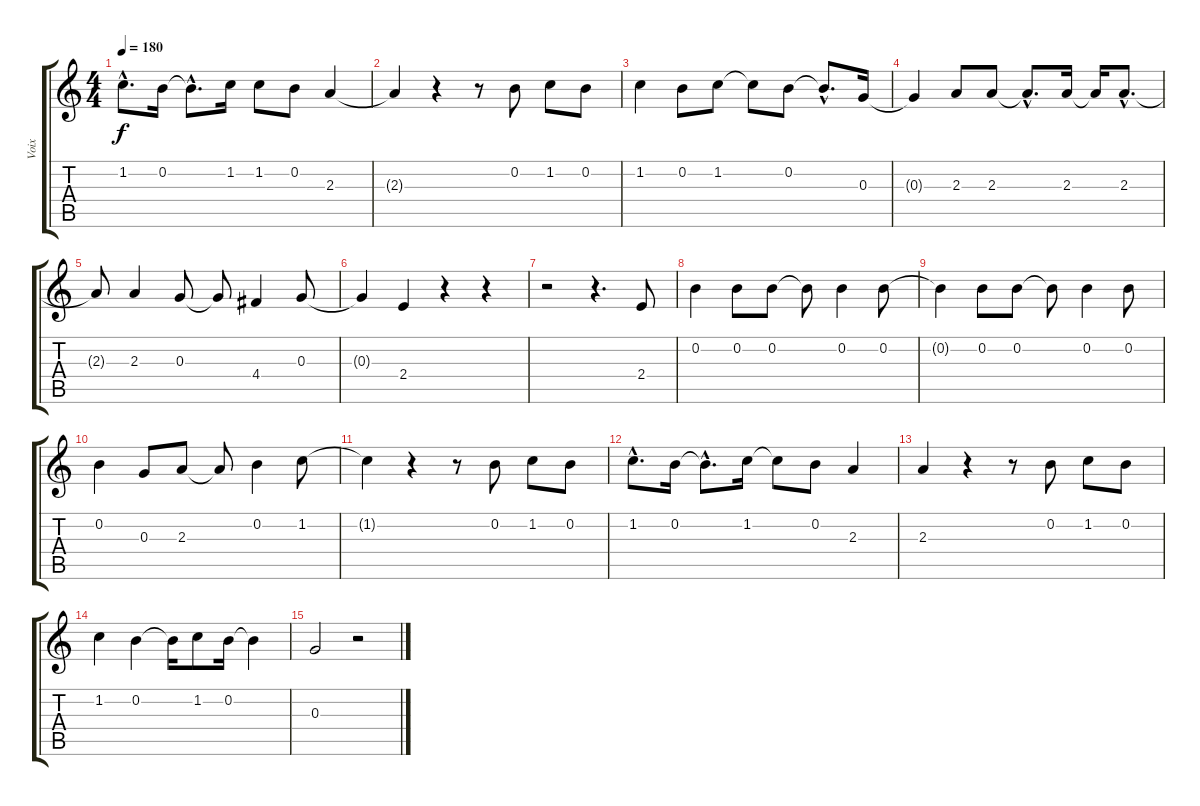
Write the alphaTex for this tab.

\track ("Voix" "Voix") {instrument electricguitarjazz}
\staff {score tabs}
\tuning (E4 B3 G3 D3 A2 E2) {hide}
\ts (4 4)
\tempo 180
\clef g2
\ks c
1.2{hac}.8{d dy f} 0.2.16 0.2{hac t}.8{d} 1.2.16 1.2.8 0.2.8 2.3.4 |
2.3{t}.4 r.4 r.8 0.2.8 1.2.8 0.2.8 |
1.2.4 0.2.8 1.2.8 1.2{t}.8 0.2.8 0.2{hac t}.8{d} 0.3.16 |
0.3{t}.4 2.3.8 2.3.8 2.3{hac t}.8{d} 2.3.16 2.3{t}.16 2.3{hac}.8{d} |
2.3{t}.8 2.3.4 0.3.8 0.3{t}.8 4.4.4 0.3.8 |
0.3{t}.4 2.4.4 r.4 r.4 |
r.2 r.4{d} 2.4.8 |
0.2.4 0.2.8 0.2.8 0.2{t}.8 0.2.4 0.2.8 |
0.2{t}.4 0.2.8 0.2.8 0.2{t}.8 0.2.4 0.2.8 |
0.2.4 0.3.8 2.3.8 2.3{t}.8 0.2.4 1.2.8 |
1.2{t}.4 r.4 r.8 0.2.8 1.2.8 0.2.8 |
1.2{hac}.8{d} 0.2.16 0.2{hac t}.8{d} 1.2.16 1.2{t}.8 0.2.8 2.3.4 |
2.3.4 r.4 r.8 0.2.8 1.2.8 0.2.8 |
1.2.4 0.2.4 0.2{t}.16 1.2.8 0.2.16 0.2{t}.4 |
0.3.2 r.2
